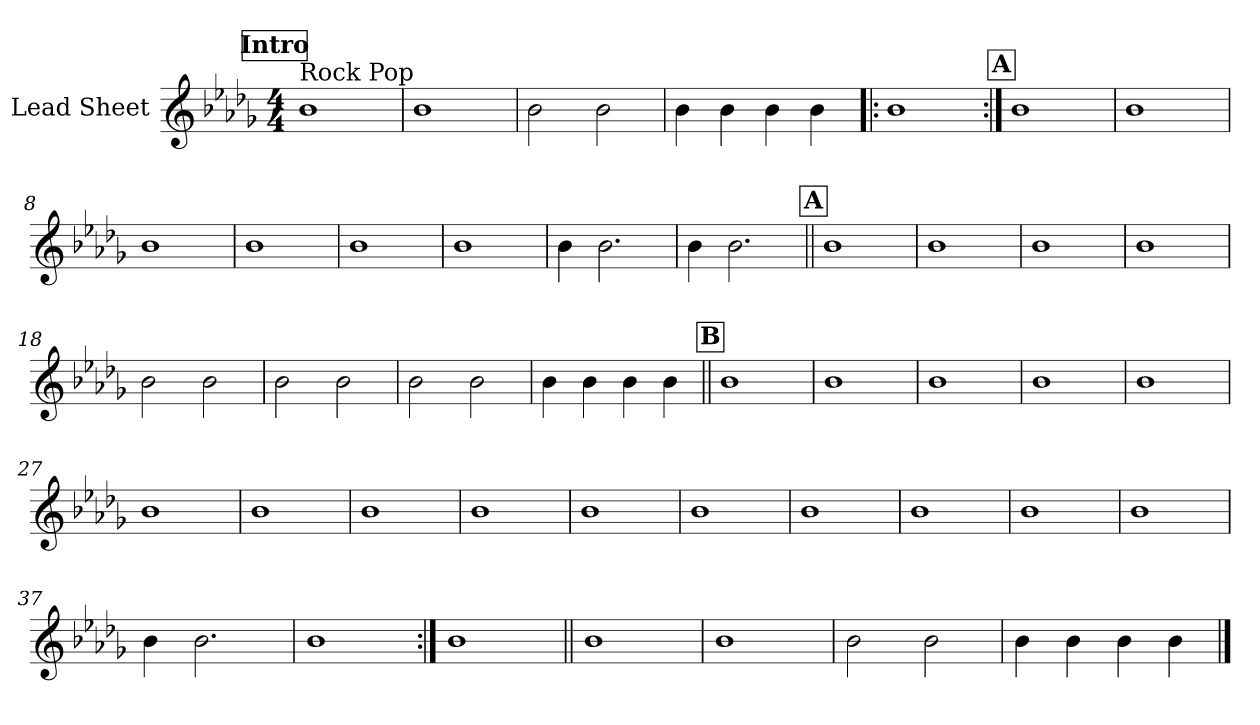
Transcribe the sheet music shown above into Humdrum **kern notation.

**kern
*part1
*staff1
*I"Lead Sheet
*clefG2
*k[b-e-a-d-g-]
*D-:
*M4/4
*MM132
!!LO:REH:place=s1:a:fs=14:t=Intro
=1
!LO:TX:a:t=Rock Pop
1b-
=2
1b-
=3
2b-\
2b-\
=4
4b-\
4b-\
4b-\
4b-\
=5!|:
1b-
!!LO:LB:g=z
!!LO:REH:place=s1:a:fs=14:t=A
=6:|!
1b-
=7
1b-
=8
1b-
=9
1b-
!!LO:LB:g=z
=10
1b-
=11
1b-
=12
4b-\
2.b-\
=13
4b-\
2.b-\
!!LO:LB:g=z
!!LO:REH:place=s1:a:fs=14:t=A
=14||
1b-
=15
1b-
=16
1b-
=17
1b-
!!LO:LB:g=z
=18
2b-\
2b-\
=19
2b-\
2b-\
=20
2b-\
2b-\
=21
4b-\
4b-\
4b-\
4b-\
!!LO:LB:g=z
!!LO:REH:place=s1:a:fs=14:t=B
=22||
1b-
=23
1b-
=24
1b-
=25
1b-
!!LO:LB:g=z
=26
1b-
=27
1b-
=28
1b-
=29
1b-
!!LO:LB:g=z
=30
1b-
=31
1b-
=32
1b-
=33
1b-
!!LO:LB:g=z
=34
1b-
=35
1b-
=36
1b-
=37
4b-\
2.b-\
!!LO:LB:g=z
=38
1b-
=39:|!
1b-
!!LO:PB:g=z
=40||
1b-
=41
1b-
=42
2b-\
2b-\
=43
4b-\
4b-\
4b-\
4b-\
==
*-
